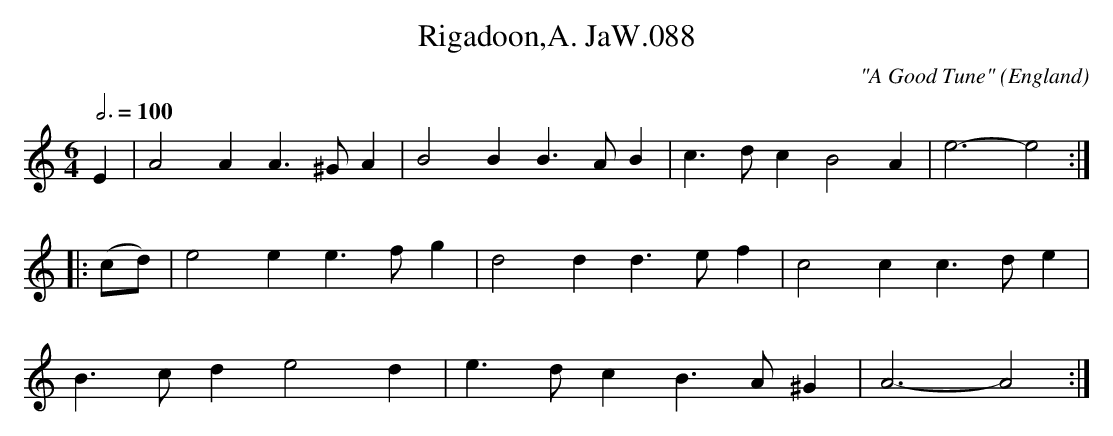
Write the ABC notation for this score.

X:1
T:Rigadoon,A. JaW.088
C:"A Good Tune"
L:1/4
M:6/4
O:England
Q:3/4=100
K:C
E|A2A A>^GA|B2B B>AB|c>dc B2A|e3-e2:|!
|:(c/d/)|e2e e>fg|d2d d>ef|c2c c>de|!
B>cd e2d|e>dc B>A^G|A3-A2:|
